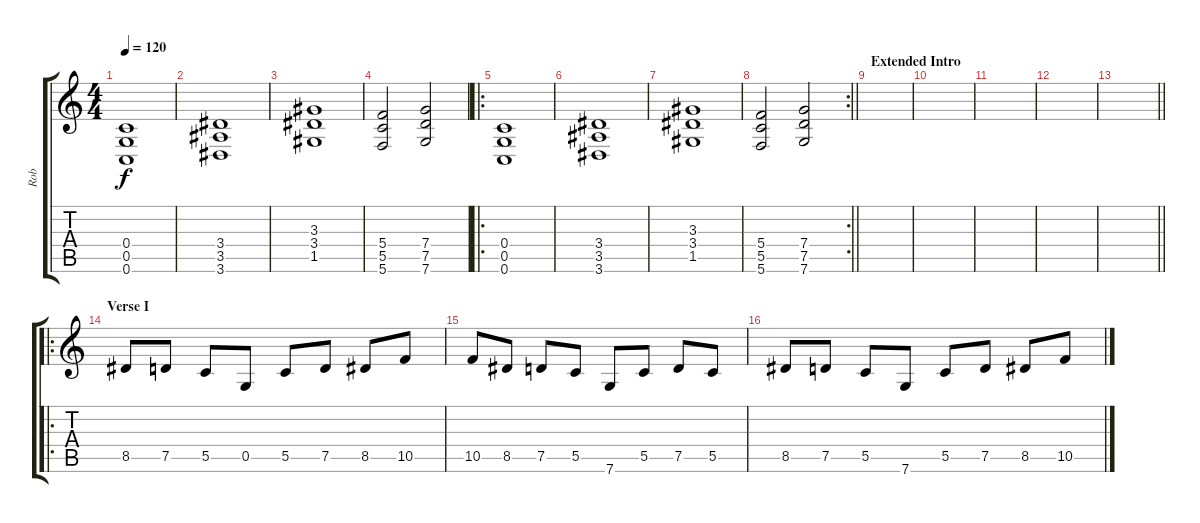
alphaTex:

\track ("Rob" "Rob") {instrument distortionguitar}
\staff {score tabs}
\tuning (D4 A3 F3 C3 G2 C2) {hide}
\ts (4 4)
\tempo 120
\clef g2
\ks c
(0.4 0.5 0.6).1{dy f} |
(3.4 3.5 3.6).1 |
(3.3 3.4 1.5).1 |
(5.4 5.5 5.6).2 (7.4 7.5 7.6).2 |
\ro
(0.4 0.5 0.6).1 |
(3.4 3.5 3.6).1 |
(3.3 3.4 1.5).1 |
\rc 2
\barLineRight lightlight
(5.4 5.5 5.6).2 (7.4 7.5 7.6).2 |
\section ("" "Extended Intro")
|
|
|
|
\barLineRight lightlight
|
\ro
\section ("" "Verse I")
8.5.8 7.5.8 5.5.8 0.5.8 5.5.8 7.5.8 8.5.8 10.5.8 |
10.5.8 8.5.8 7.5.8 5.5.8 7.6.8 5.5.8 7.5.8 5.5.8 |
8.5.8 7.5.8 5.5.8 7.6.8 5.5.8 7.5.8 8.5.8 10.5.8
